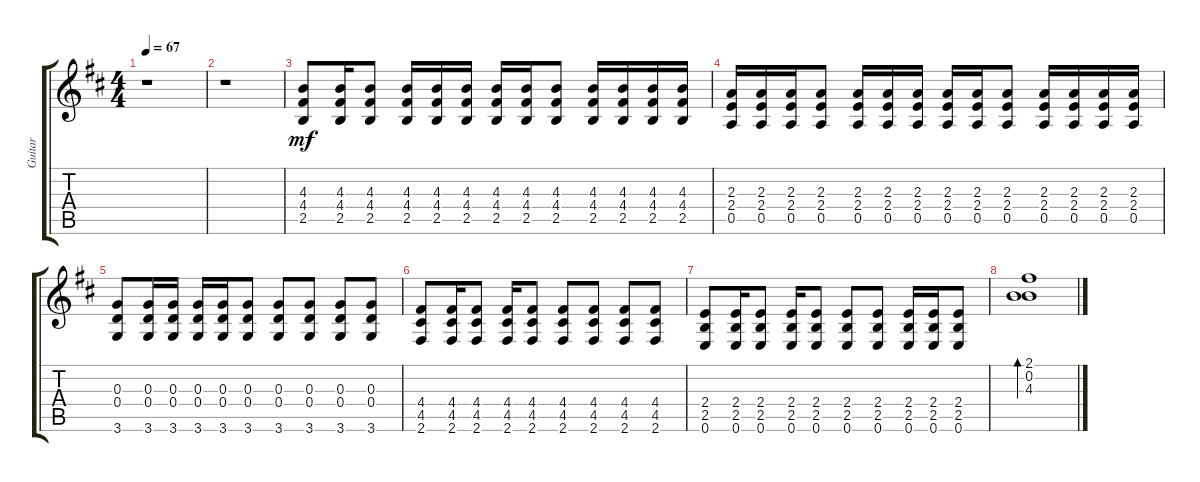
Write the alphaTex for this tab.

\track ("Guitar" "Guitar") {instrument acousticguitarsteel}
\staff {score tabs}
\tuning (E4 B3 G3 D3 A2 E2) {hide}
\ts (4 4)
\tempo 67
\clef g2
\ks bminor
r.1{dy f} |
r.1 |
(4.3 4.4 2.5).8{dy mf} (4.3 4.4 2.5).16 (4.3 4.4 2.5).8 (4.3 4.4 2.5).16 (4.3 4.4 2.5).16 (4.3 4.4 2.5).16 (4.3 4.4 2.5).16 (4.3 4.4 2.5).16 (4.3 4.4 2.5).8 (4.3 4.4 2.5).16 (4.3 4.4 2.5).16 (4.3 4.4 2.5).16 (4.3 4.4 2.5).16 |
(2.3 2.4 0.5).16 (2.3 2.4 0.5).16 (2.3 2.4 0.5).16 (2.3 2.4 0.5).8 (2.3 2.4 0.5).16 (2.3 2.4 0.5).16 (2.3 2.4 0.5).16 (2.3 2.4 0.5).16 (2.3 2.4 0.5).16 (2.3 2.4 0.5).8 (2.3 2.4 0.5).16 (2.3 2.4 0.5).16 (2.3 2.4 0.5).16 (2.3 2.4 0.5).16 |
(0.3 0.4 3.6).8 (0.3 0.4 3.6).16 (0.3 0.4 3.6).16 (0.3 0.4 3.6).16 (0.3 0.4 3.6).16 (0.3 0.4 3.6).8 (0.3 0.4 3.6).8 (0.3 0.4 3.6).8 (0.3 0.4 3.6).8 (0.3 0.4 3.6).8 |
(4.4 4.5 2.6).8 (4.4 4.5 2.6).16 (4.4 4.5 2.6).8 (4.4 4.5 2.6).16 (4.4 4.5 2.6).8 (4.4 4.5 2.6).8 (4.4 4.5 2.6).8 (4.4 4.5 2.6).8 (4.4 4.5 2.6).8 |
(2.4 2.5 0.6).8 (2.4 2.5 0.6).16 (2.4 2.5 0.6).8 (2.4 2.5 0.6).16 (2.4 2.5 0.6).8 (2.4 2.5 0.6).8 (2.4 2.5 0.6).8 (2.4 2.5 0.6).16 (2.4 2.5 0.6).16 (2.4 2.5 0.6).8 |
(2.1 0.2 4.3).1{bd 120}
